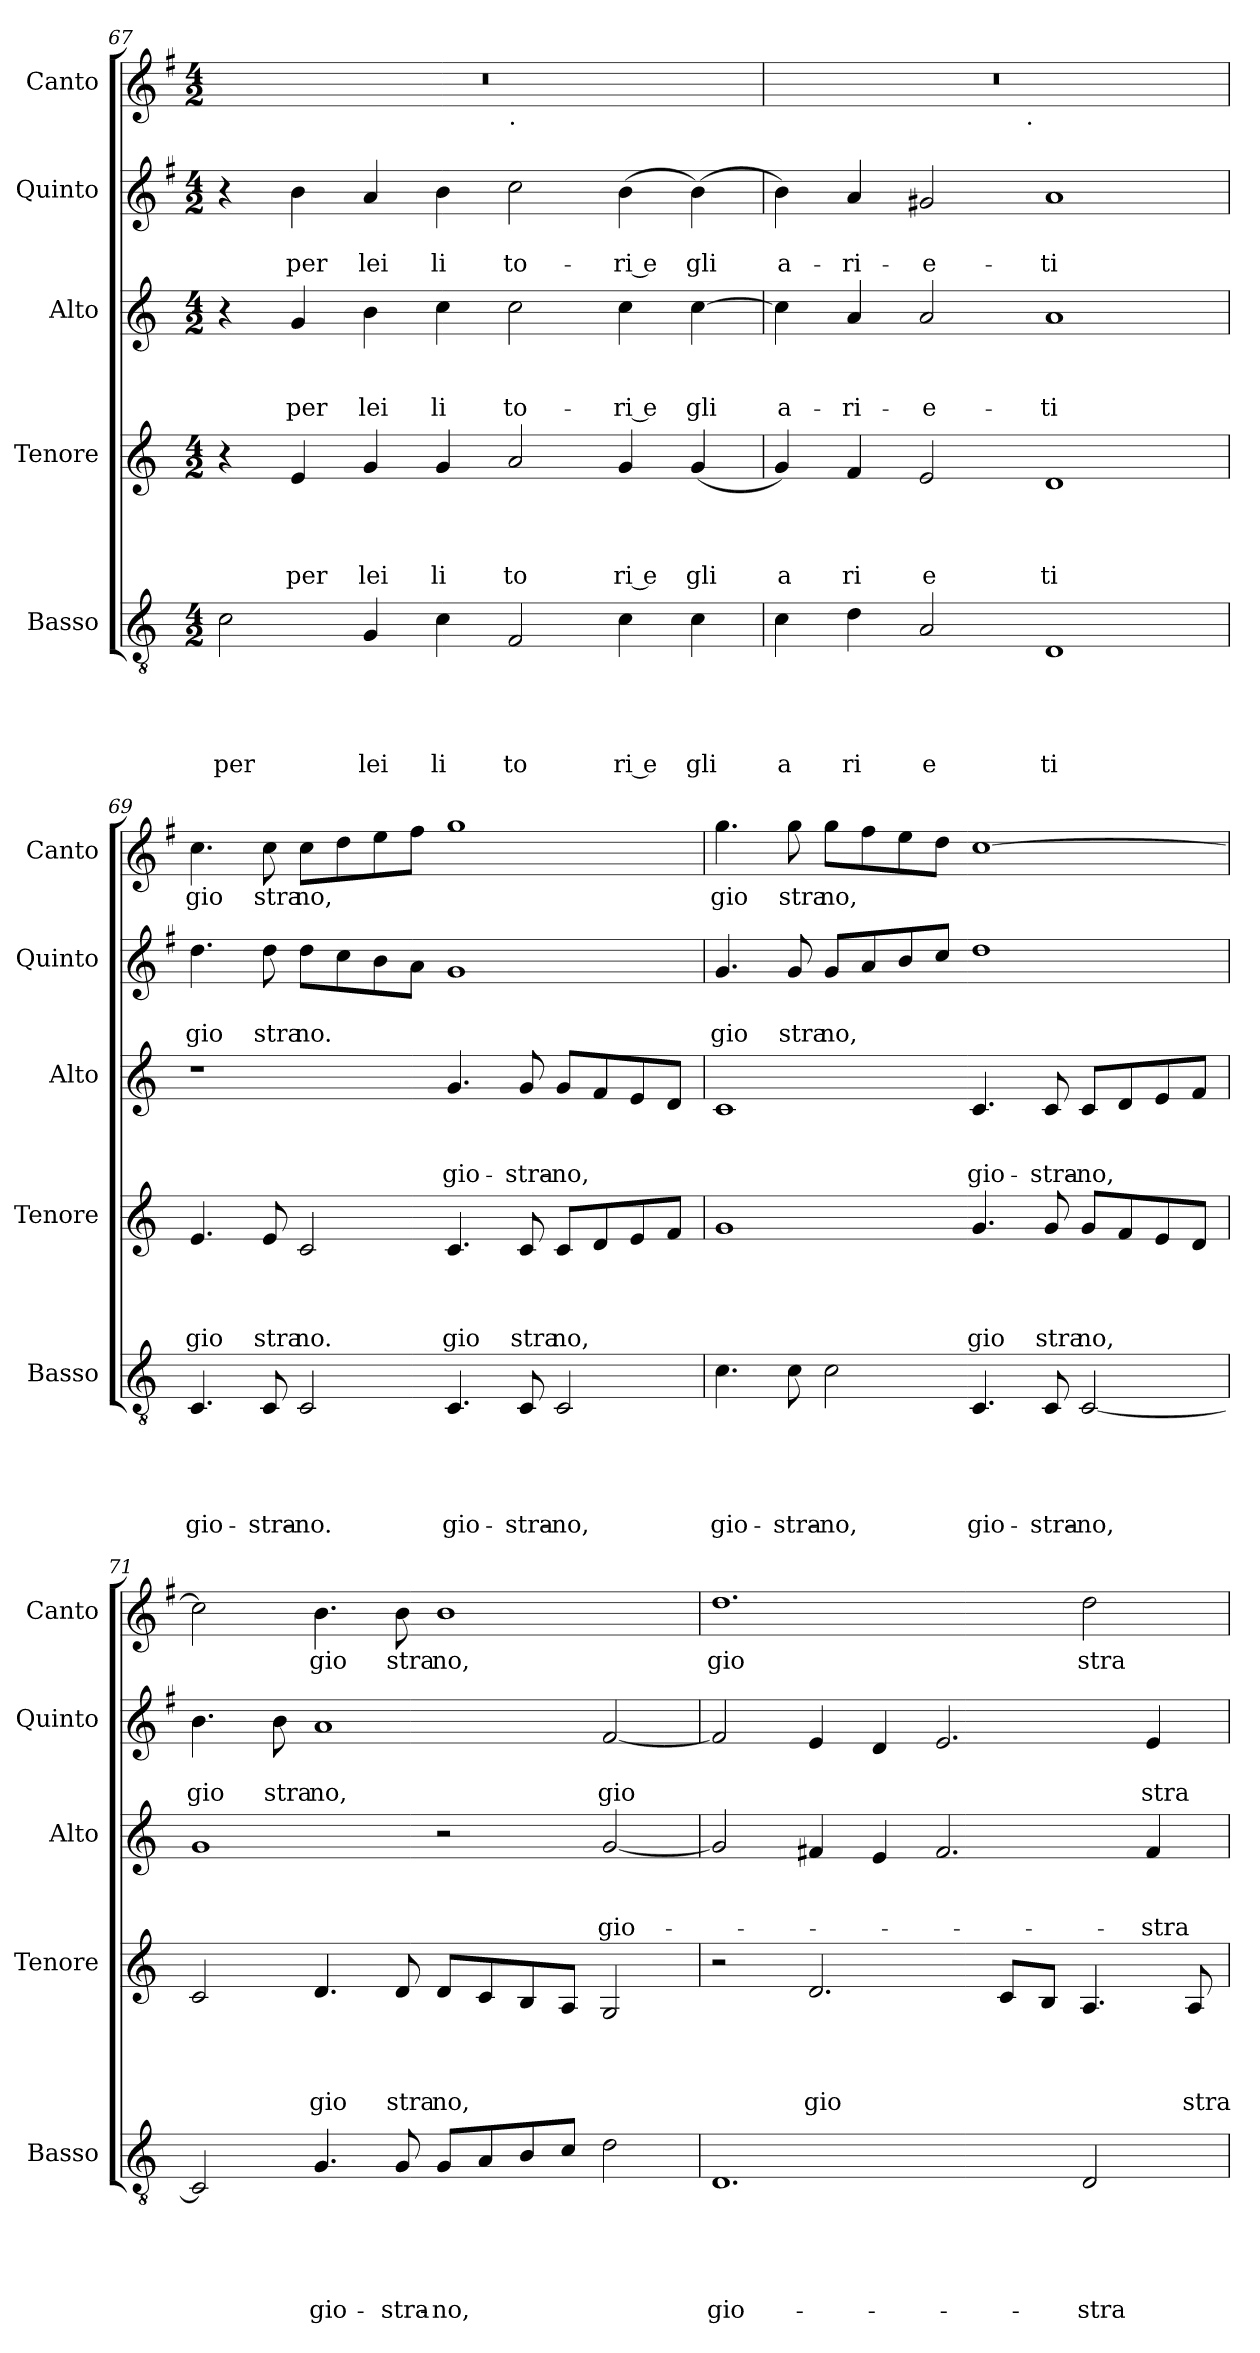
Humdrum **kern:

**kern	**text	**text	**text	**text	**text	**kern	**text	**text	**text	**text	**kern	**text	**text	**text	**kern	**text	**text	**kern	**text
*part5	*part5	*part5	*part5	*part5	*part5	*part4	*part4	*part4	*part4	*part4	*part3	*part3	*part3	*part3	*part2	*part2	*part2	*part1	*part1
*staff5	*staff5	*staff5	*staff5	*staff5	*staff5	*staff4	*staff4	*staff4	*staff4	*staff4	*staff3	*staff3	*staff3	*staff3	*staff2	*staff2	*staff2	*staff1	*staff1
*I"Basso	*	*	*	*	*	*I"Tenore	*	*	*	*	*I"Alto	*	*	*	*I"Quinto	*	*	*I"Canto	*
*I'Basso	*	*	*	*	*	*I'Tenore	*	*	*	*	*I'Alto	*	*	*	*I'Quinto	*	*	*I'Canto	*
*clefGv2	*	*	*	*	*	*clefG2	*	*	*	*	*clefG2	*	*	*	*clefG2	*	*	*clefG2	*
*	*	*	*	*	*	*	*	*	*	*	*	*	*	*	*ITrd-3c-5	*	*	*ITrd-3c-5	*
*k[]	*	*	*	*	*	*k[]	*	*	*	*	*k[]	*	*	*	*k[]	*	*	*k[]	*
*C:	*	*	*	*	*	*C:	*	*	*	*	*C:	*	*	*	*C:	*	*	*C:	*
*M4/2	*	*	*	*	*	*M4/2	*	*	*	*	*M4/2	*	*	*	*M4/2	*	*	*M4/2	*
=67	=67	=67	=67	=67	=67	=67	=67	=67	=67	=67	=67	=67	=67	=67	=67	=67	=67	=67	=67
!	!	!	!	!	!LO:LY:b	!	!	!	!	!	!	!	!	!	!	!	!	!	!
*	*	*	*	*	*	*	*	*	*	*	*	*	*	*	*	*	*	*^	*
2c\	.	.	.	.	per	4r	.	.	.	.	4r	.	.	.	4r	.	.	0r	1ryy	.
!	!	!	!	!	!	!	!	!	!	!LO:LY:b	!	!	!	!LO:LY:b	!	!	!LO:LY:b	!	!	!
.	.	.	.	.	.	4e/	.	.	.	per	4g/	.	.	per	4ee\	.	per	.	.	.
!	!	!	!	!	!LO:LY:b	!	!	!	!	!LO:LY:b	!	!	!	!LO:LY:b	!	!	!LO:LY:b	!	!	!
4G/	.	.	.	.	lei	4g/	.	.	.	lei	4b\	.	.	lei	4dd/	.	lei	.	.	.
!	!	!	!	!	!LO:LY:b	!	!	!	!	!LO:LY:b	!	!	!	!LO:LY:b	!	!	!LO:LY:b	!	!	!
4c\	.	.	.	.	li	4g/	.	.	.	li	4cc\	.	.	li	4ee\	.	li	.	.	.
!	!	!	!	!	!	!	!	!	!	!	!	!	!	!	!	!	!	!	!LO:TX:b:t=.	!
!	!	!	!	!	!LO:LY:b	!	!	!	!	!LO:LY:b	!	!	!	!LO:LY:b	!	!	!LO:LY:b	!	!	!
2F/	.	.	.	.	to	2a/	.	.	.	to	2cc\	.	.	to-	2ff\	.	to-	.	1ryy	.
!	!	!	!	!	!LO:LY:b:rj	!	!	!	!	!LO:LY:b:rj	!	!	!	!LO:LY:b:rj	!	!	!LO:LY:b:rj	!	!	!
4c\	.	.	.	.	ri e	4g/	.	.	.	ri e	4cc\	.	.	-ri e	(<4ee\	.	-ri e	.	.	.
!	!	!	!	!	!LO:LY:b	!	!	!	!	!LO:LY:b	!	!	!	!LO:LY:b	!	!	!LO:LY:b	!	!	!
4c\	.	.	.	.	gli	(<4g/	.	.	.	gli	[>4cc\	.	.	gli	(>4ee\)	.	gli	.	.	.
=68	=68	=68	=68	=68	=68	=68	=68	=68	=68	=68	=68	=68	=68	=68	=68	=68	=68	=68	=68	=68
!	!	!	!	!	!LO:LY:b:rj	!	!	!	!	!LO:LY:b:rj	!	!	!	!LO:LY:b:rj	!	!	!LO:LY:b:rj	!	!	!
4c\	.	.	.	.	a	4g/)	.	.	.	a	4cc\]	.	.	a-	4ee\)	.	a-	0r	2ryy	.
!	!	!	!	!	!LO:LY:b	!	!	!	!	!LO:LY:b	!	!	!	!LO:LY:b	!	!	!LO:LY:b	!	!	!
4d\	.	.	.	.	ri	4f/	.	.	.	ri	4a/	.	.	-ri-	4dd/	.	-ri-	.	.	.
!	!	!	!	!	!LO:LY:b	!	!	!	!	!LO:LY:b	!	!	!	!LO:LY:b	!	!	!LO:LY:b	!	!	!
2A/	.	.	.	.	e	2e/	.	.	.	e	2a/	.	.	-e-	2cc#X/	.	-e-	.	4...ryy	.
!	!	!	!	!	!	!	!	!	!	!	!	!	!	!	!	!	!	!	!LO:TX:b:t=.	!
.	.	.	.	.	.	.	.	.	.	.	.	.	.	.	.	.	.	.	1ryy	.
!	!	!	!	!	!LO:LY:b	!	!	!	!	!LO:LY:b	!	!	!	!LO:LY:b	!	!	!LO:LY:b	!	!	!
1D	.	.	.	.	ti	1d	.	.	.	ti	1a	.	.	-ti	1dd	.	-ti	.	.	.
.	.	.	.	.	.	.	.	.	.	.	.	.	.	.	.	.	.	.	32ryy	.
!!LO:LB:g=z
=69	=69	=69	=69	=69	=69	=69	=69	=69	=69	=69	=69	=69	=69	=69	=69	=69	=69	=69	=69	=69
!	!	!	!	!	!LO:LY:b	!	!	!	!	!LO:LY:b	!	!	!	!	!	!	!LO:LY:b	!	!	!LO:LY:b
*	*	*	*	*	*	*	*	*	*	*	*	*	*	*	*	*	*	*v	*v	*
4.C/	.	.	.	.	gio-	4.e/	.	.	.	gio	1r	.	.	.	4.gg\	.	gio	4.ff\	gio
!	!	!	!	!	!LO:LY:b	!	!	!	!	!LO:LY:b	!	!	!	!	!	!	!LO:LY:b	!	!LO:LY:b
8C/	.	.	.	.	-stra-	8e/	.	.	.	stra	.	.	.	.	8gg\	.	stra	8ff\	stra
!	!	!	!	!	!LO:LY:b	!	!	!	!	!LO:LY:b	!	!	!	!	!	!	!LO:LY:b	!	!LO:LY:b
2C/	.	.	.	.	-no.	2c/	.	.	.	no.	.	.	.	.	8gg\L	.	no.	8ff\L	no,
.	.	.	.	.	.	.	.	.	.	.	.	.	.	.	8ff\	.	.	8gg\	.
.	.	.	.	.	.	.	.	.	.	.	.	.	.	.	8ee\	.	.	8aa\	.
.	.	.	.	.	.	.	.	.	.	.	.	.	.	.	8dd\J	.	.	8bb\J	.
!	!	!	!	!	!LO:LY:b	!	!	!	!	!LO:LY:b	!	!	!	!LO:LY:b	!	!	!	!	!
4.C/	.	.	.	.	gio-	4.c/	.	.	.	gio	4.g/	.	.	gio-	1cc	.	.	1ccc	.
!	!	!	!	!	!LO:LY:b	!	!	!	!	!LO:LY:b	!	!	!	!LO:LY:b	!	!	!	!	!
8C/	.	.	.	.	-stra-	8c/	.	.	.	stra	8g/	.	.	-stra-	.	.	.	.	.
!	!	!	!	!	!LO:LY:b	!	!	!	!	!LO:LY:b	!	!	!	!LO:LY:b	!	!	!	!	!
2C/	.	.	.	.	-no,	8c/L	.	.	.	no,	8g/L	.	.	-no,	.	.	.	.	.
.	.	.	.	.	.	8d/	.	.	.	.	8f/	.	.	.	.	.	.	.	.
.	.	.	.	.	.	8e/	.	.	.	.	8e/	.	.	.	.	.	.	.	.
.	.	.	.	.	.	8f/J	.	.	.	.	8d/J	.	.	.	.	.	.	.	.
=70	=70	=70	=70	=70	=70	=70	=70	=70	=70	=70	=70	=70	=70	=70	=70	=70	=70	=70	=70
!	!	!	!	!	!LO:LY:b	!	!	!	!	!	!	!	!	!	!	!	!LO:LY:b	!	!LO:LY:b
4.c\	.	.	.	.	gio-	1g	.	.	.	.	1c	.	.	.	4.cc/	.	gio	4.ccc\	gio
!	!	!	!	!	!LO:LY:b	!	!	!	!	!	!	!	!	!	!	!	!LO:LY:b	!	!LO:LY:b
8c\	.	.	.	.	-stra-	.	.	.	.	.	.	.	.	.	8cc/	.	stra	8ccc\	stra
!	!	!	!	!	!LO:LY:b	!	!	!	!	!	!	!	!	!	!	!	!LO:LY:b	!	!LO:LY:b
2c\	.	.	.	.	-no,	.	.	.	.	.	.	.	.	.	8cc/L	.	no,	8ccc\L	no,
.	.	.	.	.	.	.	.	.	.	.	.	.	.	.	8dd/	.	.	8bb\	.
.	.	.	.	.	.	.	.	.	.	.	.	.	.	.	8ee/	.	.	8aa\	.
.	.	.	.	.	.	.	.	.	.	.	.	.	.	.	8ff/J	.	.	8gg\J	.
!	!	!	!	!	!LO:LY:b	!	!	!	!	!LO:LY:b	!	!	!	!LO:LY:b	!	!	!	!	!
4.C/	.	.	.	.	gio-	4.g/	.	.	.	gio	4.c/	.	.	gio-	1gg	.	.	[>1ff	.
!	!	!	!	!	!LO:LY:b	!	!	!	!	!LO:LY:b	!	!	!	!LO:LY:b	!	!	!	!	!
8C/	.	.	.	.	-stra-	8g/	.	.	.	stra	8c/	.	.	-stra-	.	.	.	.	.
!	!	!	!	!	!LO:LY:b	!	!	!	!	!LO:LY:b	!	!	!	!LO:LY:b	!	!	!	!	!
[<2C/	.	.	.	.	-no,	8g/L	.	.	.	no,	8c/L	.	.	-no,	.	.	.	.	.
.	.	.	.	.	.	8f/	.	.	.	.	8d/	.	.	.	.	.	.	.	.
.	.	.	.	.	.	8e/	.	.	.	.	8e/	.	.	.	.	.	.	.	.
.	.	.	.	.	.	8d/J	.	.	.	.	8f/J	.	.	.	.	.	.	.	.
=71	=71	=71	=71	=71	=71	=71	=71	=71	=71	=71	=71	=71	=71	=71	=71	=71	=71	=71	=71
!	!	!	!	!	!	!	!	!	!	!	!	!	!	!	!	!	!LO:LY:b	!	!
2C/]	.	.	.	.	.	2c/	.	.	.	.	1g	.	.	.	4.ee\	.	gio	2ff\]	.
!	!	!	!	!	!	!	!	!	!	!	!	!	!	!	!	!	!LO:LY:b	!	!
.	.	.	.	.	.	.	.	.	.	.	.	.	.	.	8ee\	.	stra	.	.
!	!	!	!	!	!LO:LY:b	!	!	!	!	!LO:LY:b	!	!	!	!	!	!	!LO:LY:b	!	!LO:LY:b
4.G/	.	.	.	.	gio-	4.d/	.	.	.	gio	.	.	.	.	1dd	.	no,	4.ee\	gio
!	!	!	!	!	!LO:LY:b	!	!	!	!	!LO:LY:b	!	!	!	!	!	!	!	!	!LO:LY:b
8G/	.	.	.	.	-stra-	8d/	.	.	.	stra	.	.	.	.	.	.	.	8ee\	stra
!	!	!	!	!	!LO:LY:b	!	!	!	!	!LO:LY:b	!	!	!	!	!	!	!	!	!LO:LY:b
8G/L	.	.	.	.	-no,	8d/L	.	.	.	no,	2r	.	.	.	.	.	.	1ee	no,
8A/	.	.	.	.	.	8c/	.	.	.	.	.	.	.	.	.	.	.	.	.
8B/	.	.	.	.	.	8B/	.	.	.	.	.	.	.	.	.	.	.	.	.
8c/J	.	.	.	.	.	8A/J	.	.	.	.	.	.	.	.	.	.	.	.	.
!	!	!	!	!	!	!	!	!	!	!	!	!	!	!LO:LY:b	!	!	!LO:LY:b	!	!
2d\	.	.	.	.	.	2G/	.	.	.	.	[<2g/	.	.	gio-	[>2b/	.	gio	.	.
=72	=72	=72	=72	=72	=72	=72	=72	=72	=72	=72	=72	=72	=72	=72	=72	=72	=72	=72	=72
!	!	!	!	!	!LO:LY:b	!	!	!	!	!	!	!	!	!	!	!	!	!	!LO:LY:b
1.D	.	.	.	.	gio-	2r	.	.	.	.	2g/]	.	.	.	2b/]	.	.	1.gg	gio
!	!	!	!	!	!	!	!	!	!	!LO:LY:b	!	!	!	!	!	!	!	!	!
.	.	.	.	.	.	2.d/	.	.	.	gio	4f#X/	.	.	.	4a/	.	.	.	.
.	.	.	.	.	.	.	.	.	.	.	4e/	.	.	.	4g/	.	.	.	.
.	.	.	.	.	.	.	.	.	.	.	2.f#/	.	.	.	2.a/	.	.	.	.
.	.	.	.	.	.	8c/L	.	.	.	.	.	.	.	.	.	.	.	.	.
.	.	.	.	.	.	8B/J	.	.	.	.	.	.	.	.	.	.	.	.	.
!	!	!	!	!	!LO:LY:b	!	!	!	!	!	!	!	!	!	!	!	!	!	!LO:LY:b
2D/	.	.	.	.	-stra-	4.A/	.	.	.	.	.	.	.	.	.	.	.	2gg\	stra
!	!	!	!	!	!	!	!	!	!	!	!	!	!	!LO:LY:b	!	!	!LO:LY:b	!	!
.	.	.	.	.	.	.	.	.	.	.	4f#/	.	.	-stra-	4a/	.	stra	.	.
!	!	!	!	!	!	!	!	!	!	!LO:LY:b	!	!	!	!	!	!	!	!	!
.	.	.	.	.	.	8A/	.	.	.	stra	.	.	.	.	.	.	.	.	.
=	=	=	=	=	=	=	=	=	=	=	=	=	=	=	=	=	=	=	=
*-	*-	*-	*-	*-	*-	*-	*-	*-	*-	*-	*-	*-	*-	*-	*-	*-	*-	*-	*-
